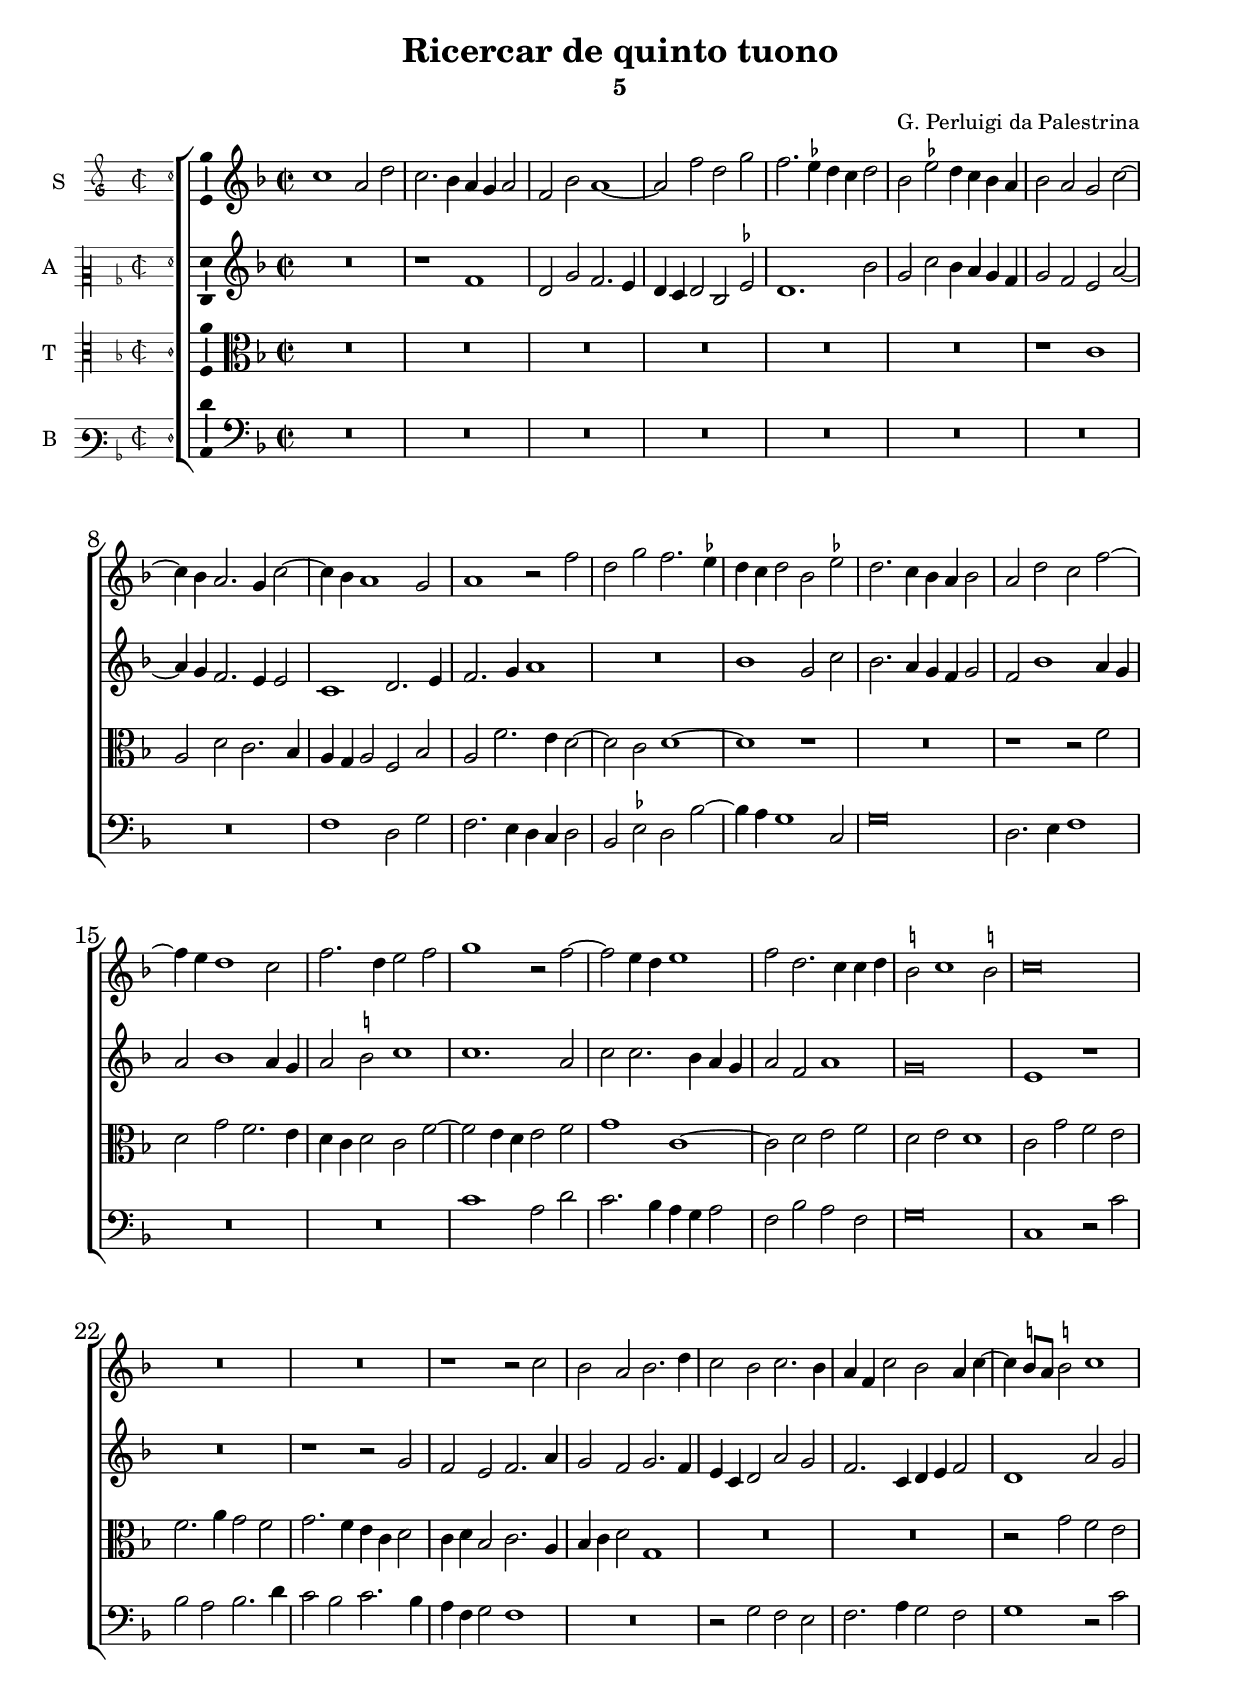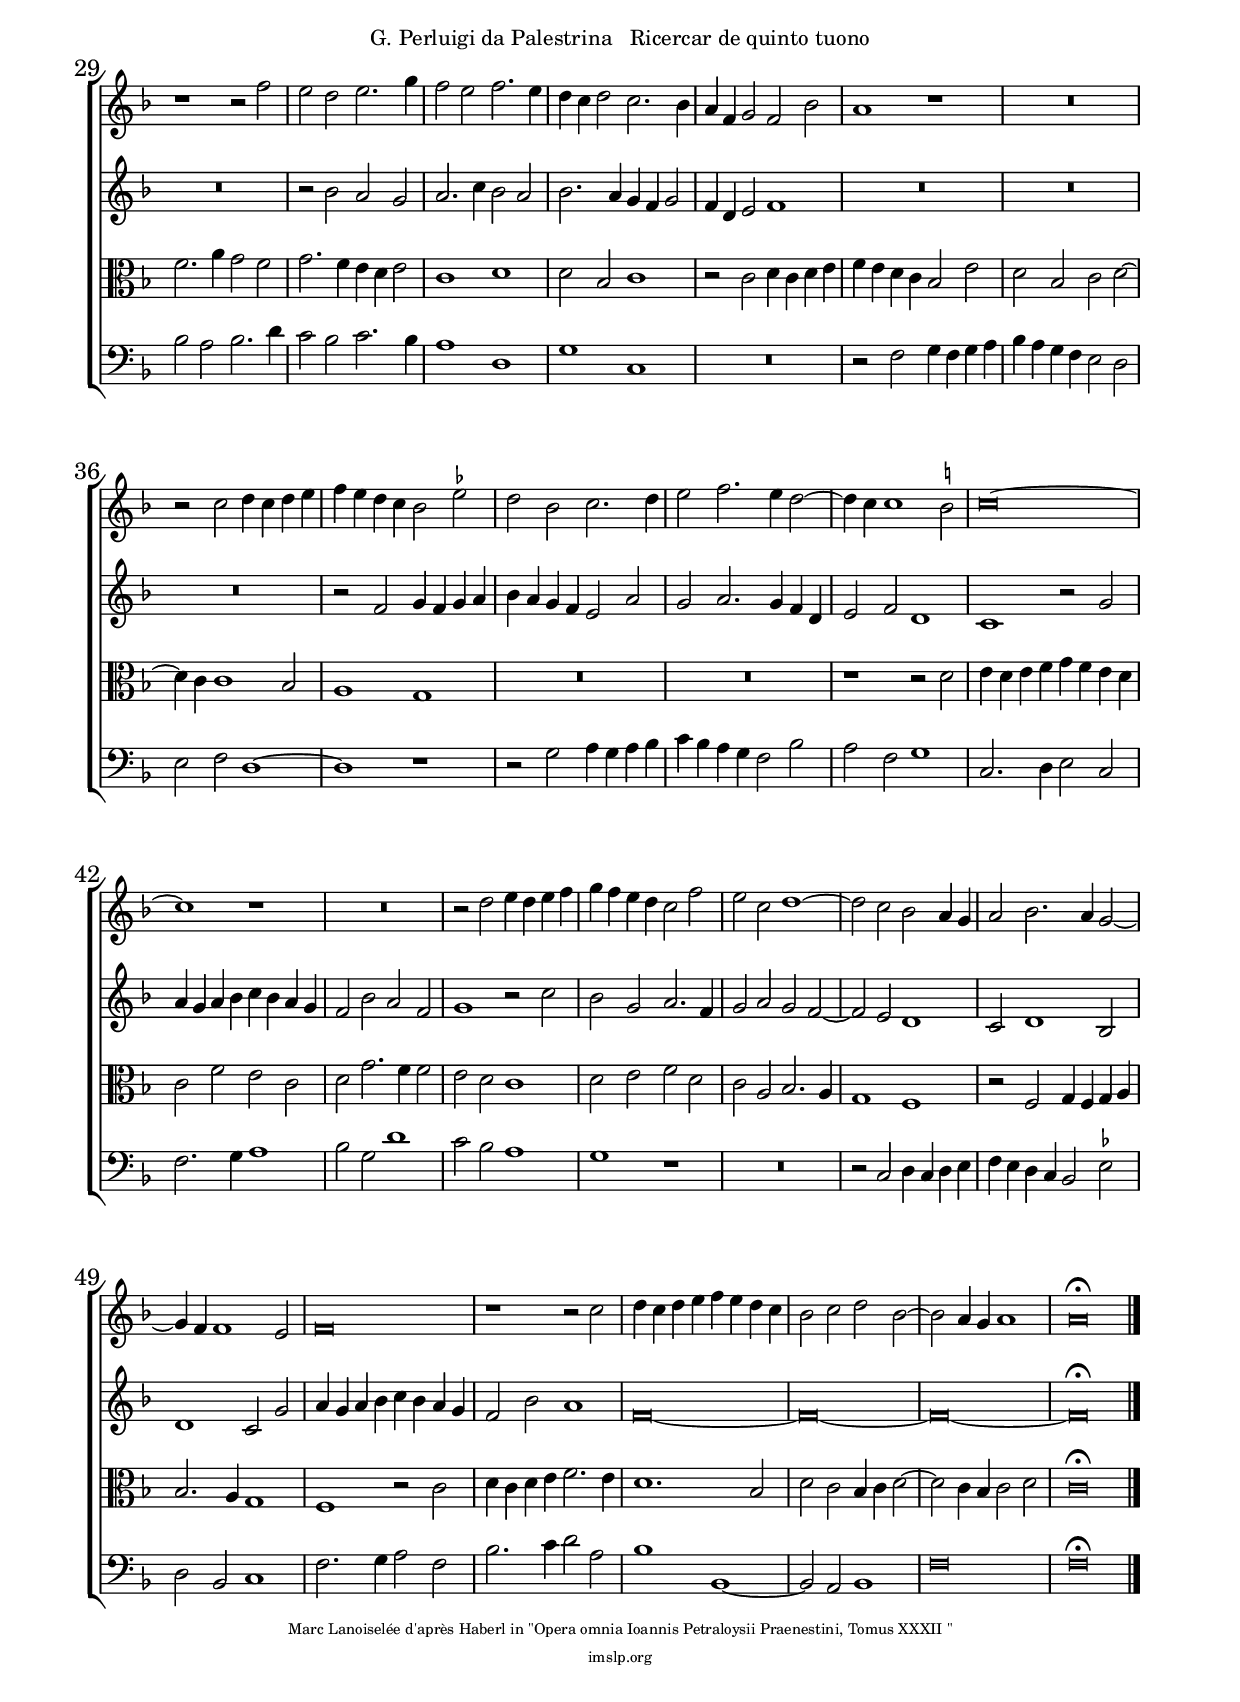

\paper {
  
  %indent = 20\mm  
  line-width = 176\mm		%160
  ragged-bottom = ##t
    oddHeaderMarkup = \markup \fill-line {
  % interpret markup if its not first page of the current book(part)
  \on-the-fly #not-first-page \line { "'"  \fromproperty #'header:title
"'" }
  }
  evenHeaderMarkup = \markup \fill-line {
  % interpret markup if its not first page of the current book(part)
  \on-the-fly #not-first-page \line {  \fromproperty #'header:composer " " \fromproperty #'header:title
 }
  }
  system-system-spacing = #'((basic-distance . 15) (padding . 1))
  bottom-margin = 15\mm
  
}

\layout {
  
   \context {
   \Score
   \override SpacingSpanner.common-shortest-duration =
    #(ly:make-moment 1/2)
  }
   %}
  \context {
  \Voice
  \consists "Ambitus_engraver"
  \override StaffSymbol.thickness = #1.75
  }
}


\version "2.19.40"

#(set-global-staff-size 18.5)

\header {
  
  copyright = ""
  
  title = "Ricercar de quinto tuono"
  
  subtitle = "5"
  
  composer = "G. Perluigi da Palestrina"
  
  arranger = ""
  
  instrument = ""
  
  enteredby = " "
  
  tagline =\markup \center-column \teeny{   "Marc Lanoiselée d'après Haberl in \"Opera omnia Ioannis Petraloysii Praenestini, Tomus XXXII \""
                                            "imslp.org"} 
  % metre = "metre"
  
  % opus = "opus"
  
  %piece = "Tragédie David et Jonathas 1688"
  
  % poet = "poet"
  
  %copyright = \markup { \fontsize #-3 "non-commercial copy Welcome. Arrangement Marc  Lanoiselée d'après fond Philidor BNF"}
  
  
  
  
  
}



%///////////////Outils pour Parties///////////////// 

%\partial 4*2 \repeat volta 2{  

%\alternative{{\partial 4*1 fin1 }  { fin2  \bar "|." }} 

%\set Staff.clefTransposition = #7

%^\markup{\center-column { (tr) }}

%\set Score.repeatCommands = #'((volta "1") ) 

%\set Score.repeatCommands = #'((volta #f))

%/////////////////////////////////////////////////////
ficta = { \once \set suggestAccidentals = ##t }
hem = ^\markup{  \pad-around #0.4 \rotate # -90  "[ "}  %hémiole sur une note

delb =\override Staff.BarLine.transparent = ##t %bar transparent
adelb = \revert Staff.BarLine.transparent      %fin bar transparent

Cbarre={  \numericTimeSignature  %C barré aves 4/2
  \time 2/1
  \once \override Staff.TimeSignature.stencil = #ly:text-interface::print 
  \once \override Staff.TimeSignature.text = \markup \musicglyph 
#"timesig.C22" 
  \time 4/2 }

%************PartieUn**********************************
IncipitPartieUn ={ 
  
  \time 2/2
  \clef "petrucci-g"
  \key c \major
  c''1}


  PartieUn = {
  \override NoteHead.style = #'baroque
  \override Score.BarNumber.font-size = #1
 \clef "petrucci-c1" %"treble"
 \key f \major
 \time 4/2
 \Cbarre
 \clef "treble"
 \time 4/4
  c''1 a'2 d''2  |  % 1
 c''2. bes'4 a'4 g'4 a'2  |  % 2
 f'2 bes'2 a'1 ~ |  % 3
 a'2 f''2 d''2 g''2  |  % 4
 f''2. \ficta ees''4 d''4 c''4 d''2  |  % 5
 bes'2 \ficta ees''2 d''4 c''4 bes'4 a'4  |  % 6
 %\break
 bes'2 a'2 g'2 c''2 ~ |  % 7
 c''4 bes'4 a'2. g'4 c''2 ~ |  % 8
 c''4 bes'4 a'1 g'2  |  % 9
 a'1 r2  f''2  |  % 10
 d''2 g''2 f''2. \ficta ees''4  |  % 11
 d''4 c''4 d''2 bes'2 \ficta ees''2  |  % 12
 d''2. c''4 bes'4 a'4 bes'2  |  % 13
 %\break
 a'2 d''2 c''2 f''2 ~ |  % 14
 f''4 e''4 d''1 c''2  |  % 15
 f''2. d''4 e''2 f''2  |  % 16
 g''1 r2 f''2 ~ |  % 17
 f''2 e''4 d''4 e''1  |  % 18
 f''2 d''2. c''4 c''4 d''4  |  % 19
 \ficta b'2 c''1 \ficta b'!2  |  % 20
 %\break
 c''\breve  |  % 21
 R\breve   |  % 22
 R\breve   |  % 23
 r1 r2  c''2  |  % 24
 bes'2 a'2 bes'2. d''4  |  % 25
 c''2 bes'2 c''2. bes'4  |  % 26
 a'4 f'4 c''2 bes'2 a'4 c''4 ~ |  % 27
 %%\break
 c''4 \ficta b'8 a'8 \ficta b'!2 c''1  |  % 28
 r1 r2  f''2  |  % 29
 e''2 d''2 e''2. g''4  |  % 30
 f''2 e''2 f''2. e''4  |  % 31
 d''4 c''4 d''2 c''2. bes'4  |  % 32
 a'4 f'4 g'2 f'2 bes'2  |  % 33
 a'1 r1   |  % 34
 %\break
 R\breve   |  % 35
 r2  c''2 d''4 c''4 d''4 e''4  |  % 36
 f''4 e''4 d''4 c''4 bes'2 \ficta ees''2  |  % 37
 d''2 bes'2 c''2. d''4  |  % 38
 e''2 f''2. e''4 d''2 ~ |  % 39
 d''4 c''4 c''1 \ficta b'2  |  % 40
 c''\breve ~ |  % 41
 %\break
 c''1 r1   |  % 42
 R\breve   |  % 43
 r2  d''2 e''4 d''4 e''4 f''4  |  % 44
 g''4 f''4 e''4 d''4 c''2 f''2  |  % 45
 e''2 c''2 d''1 ~ |  % 46
 d''2 c''2 bes'2 a'4 g'4  |  % 47
 a'2 bes'2. a'4 g'2 ~ |  % 48
 %\break
 g'4 f'4 f'1 e'2  |  % 49
 f'\breve  |  % 50
 r1 r2  c''2  |  % 51
 d''4 c''4 d''4 e''4 f''4 e''4 d''4 c''4  |  % 52
 bes'2 c''2 d''2 bes'2 ~ |  % 53
 bes'2 a'4 g'4 a'1  |  % 54
 a'\breve^\fermata
 \bar "|."

 


  }

 


 
  
%************PartieDeux**********************************
IncipitPartieDeux ={ 
  
  \time 2/2
  \clef "petrucci-c2"
  \key f \major
  f'1}


PartieDeux = {
  \override NoteHead.style = #'baroque
 \clef "treble"
 \key f \major
 \time 4/2
 \Cbarre
  R\breve   |  % 1
 r1  f'1  |  % 2
 d'2 g'2 f'2. e'4  |  % 3
 d'4 c'4 d'2 bes2 \ficta ees'2  |  % 4
 d'1. bes'2  |  % 5
 g'2 c''2 bes'4 a'4 g'4 f'4  |  % 6
 g'2 f'2 e'2 a'2 ~ |  % 7
 a'4 g'4 f'2. e'4 e'2  |  % 8
 c'1 d'2. e'4  |  % 9
 f'2. g'4 a'1  |  % 10
 R\breve   |  % 11
 bes'1 g'2 c''2  |  % 12
 bes'2. a'4 g'4 f'4 g'2  |  % 13
 f'2 bes'1 a'4 g'4  |  % 14
 a'2 bes'1 a'4 g'4  |  % 15
 a'2 \ficta b'2 c''1  |  % 16
 c''1. a'2  |  % 17
 c''2 c''2. bes'4 a'4 g'4  |  % 18
 a'2 f'2 a'1  |  % 19
 g'\breve  |  % 20
 e'1 r1   |  % 21
 R\breve   |  % 22
 r1 r2  g'2  |  % 23
 f'2 e'2 f'2. a'4  |  % 24
 g'2 f'2 g'2. f'4  |  % 25
 e'4 c'4 d'2 a'2 g'2  |  % 26
 f'2. c'4 d'4 e'4 f'2  |  % 27
 d'1 a'2 g'2  |  % 28
 R\breve   |  % 29
 r2  bes'2 a'2 g'2  |  % 30
 a'2. c''4 bes'2 a'2  |  % 31
 bes'2. a'4 g'4 f'4 g'2  |  % 32
 f'4 d'4 e'2 f'1  |  % 33
 R\breve*3   |  % 34
 
 r2  f'2 g'4 f'4 g'4 a'4  |  % 37
 bes'4 a'4 g'4 f'4 e'2 a'2  |  % 38
 g'2 a'2. g'4 f'4 d'4  |  % 39
 e'2 f'2 d'1  |  % 40
 c'1 r2 g'2  |  % 41
 a'4 g'4 a'4 bes'4 c''4 bes'4 a'4 g'4  |  % 42
 f'2 bes'2 a'2 f'2  |  % 43
 g'1 r2  c''2  |  % 44
 bes'2 g'2 a'2. f'4  |  % 45
 g'2 a'2 g'2 f'2 ~ |  % 46
 f'2 e'2 d'1  |  % 47
 c'2 d'1 bes2  |  % 48
 d'1 c'2 g'2  |  % 49
 a'4 g'4 a'4 bes'4 c''4 bes'4 a'4 g'4  |  % 50
 f'2 bes'2 a'1  |  % 51
 f'\breve ~ |  % 52
 f'\breve ~ |  % 53
 f'\breve ~ |  % 54
 f'\breve^\fermata
 \bar "|."


}


%****************Partietrois********************************
IncipitPartieTrois ={  
  \time 2/2
  \clef "petrucci-c3"
  \key f \major
  c'1}



PartieTrois = {
  \override NoteHead.style = #'baroque
 \clef "alto"  
 \key f \major
 \time 4/2
 \Cbarre
  R\breve*6   |  % 1
 
 r1  c'1  |  % 7
 a2 d'2 c'2. bes4  |  % 8
 a4 g4 a2 f2 bes2  |  % 9
 a2 f'2. e'4 d'2 ~ |  % 10
 d'2 c'2 d'1 ~ |  % 11
 d'1 r1   |  % 12
 R\breve   |  % 13
 r1 r2  f'2  |  % 14
 d'2 g'2 f'2. e'4  |  % 15
 d'4 c'4 d'2 c'2 f'2 ~ |  % 16
 f'2 e'4 d'4 e'2 f'2  |  % 17
 g'1 c'1 ~ |  % 18
 c'2 d'2 e'2 f'2  |  % 19
 d'2 e'2 d'1  |  % 20
 c'2 g'2 f'2 e'2  |  % 21
 f'2. a'4 g'2 f'2  |  % 22
 g'2. f'4 e'4 c'4 d'2  |  % 23
 c'4 d'4 bes2 c'2. a4  |  % 24
 bes4 c'4 d'2 g1  |  % 25
 R\breve*2   |  % 26
 
 r2  g'2 f'2 e'2  |  % 28
 f'2. a'4 g'2 f'2  |  % 29
 g'2. f'4 e'4 d'4 e'2  |  % 30
 c'1 d'1  |  % 31
 d'2 bes2 c'1  |  % 32
 r2  c'2 d'4 c'4 d'4 e'4  |  % 33
 f'4 e'4 d'4 c'4 bes2 e'2  |  % 34
 d'2 bes2 c'2 d'2 ~ |  % 35
 d'4 c'4 c'1 bes2  |  % 36
 a1 g1  |  % 37
 R\breve*2   |  % 38
 
 r1 r2  d'2  |  % 40
 e'4 d'4 e'4 f'4 g'4 f'4 e'4 d'4  |  % 41
 c'2 f'2 e'2 c'2  |  % 42
 d'2 g'2. f'4 f'2  |  % 43
 e'2 d'2 c'1  |  % 44
 d'2 e'2 f'2 d'2  |  % 45
 c'2 a2 bes2. a4  |  % 46
 g1 f1  |  % 47
 r2  f2 g4 f4 g4 a4  |  % 48
 bes2. a4 g1  |  % 49
 f1 r2  c'2  |  % 50
 d'4 c'4 d'4 e'4 f'2. e'4  |  % 51
 d'1. bes2  |  % 52
 d'2 c'2 bes4 c'4 d'2 ~ |  % 53
 d'2 c'4 bes4 c'2 d'2  |  % 54
 c'\breve^\fermata
 \bar "|."
  

}


%****************PartieQuatre********************************
IncipitPartieQuatre ={  
   \time 2/2
  \clef "varbaritone"
  \key f \major
  f1}


PartieQuatre = {
  \override NoteHead.style = #'baroque
 \clef "bass"
 \key f \major
 \time 4/2
 \Cbarre
 R\breve*8   |  % 1
 
 f1 d2 g2  |  % 9
 f2. e4 d4 c4 d2  |  % 10
 bes,2 \ficta ees2 d2 bes2 ~ |  % 11
 bes4 a4 g1 c2  |  % 12
 g\breve  |  % 13
 d2. e4 f1  |  % 14
 R\breve*2   |  % 15
 
 c'1 a2 d'2  |  % 17
 c'2. bes4 a4 g4 a2  |  % 18
 f2 bes2 a2 f2  |  % 19
 g\breve  |  % 20
 c1 r2  c'2  |  % 21
 bes2 a2 bes2. d'4  |  % 22
 c'2 bes2 c'2. bes4  |  % 23
 a4 f4 g2 f1  |  % 24
 R\breve   |  % 25
 r2  g2 f2 e2  |  % 26
 f2. a4 g2 f2  |  % 27
 g1 r2  c'2  |  % 28
 bes2 a2 bes2. d'4  |  % 29
 c'2 bes2 c'2. bes4  |  % 30
 a1 d1  |  % 31
 g1 c1  |  % 32
 R\breve   |  % 33
 r2  f2 g4 f4 g4 a4  |  % 34
 bes4 a4 g4 f4 e2 d2  |  % 35
 e2 f2 d1 ~ |  % 36
 d1 r1   |  % 37
 r2  g2 a4 g4 a4 bes4  |  % 38
 c'4 bes4 a4 g4 f2 bes2  |  % 39
 a2 f2 g1  |  % 40
 c2. d4 e2 c2  |  % 41
 f2. g4 a1  |  % 42
 bes2 g2 d'1  |  % 43
 c'2 bes2 a1  |  % 44
 g1 r1   |  % 45
 R\breve   |  % 46
 r2  c2 d4 c4 d4 e4  |  % 47
 f4 e4 d4 c4 bes,2 \ficta ees2  |  % 48
 d2 bes,2 c1  |  % 49
 f2. g4 a2 f2  |  % 50
 bes2. c'4 d'2 a2  |  % 51
 bes1 bes,1 ~  |  % 52
 bes,2 a,2 bes,1  |  % 53
 f\breve  |  % 54
 f\breve^\fermata
 \bar "|."


}


%************************************************
\score {
  
  
  \new ChoirStaff { 
  <<

  \new Voice = "PartieUn"  <<

   \set Staff.instrumentName = #"S"
   \incipit \IncipitPartieUn
   
   \PartieUn 
   
  >>
  %-----------------------------------------------------------
  \new Voice = "PartieUn"  <<

   \set Staff.instrumentName = #"A"
   \incipit \IncipitPartieDeux
   
   \PartieDeux
   
   
  >>
  
  %----------------------------------------------------------
  
  \new Voice = "PartieUn"  <<

   \set Staff.instrumentName = #"T"
   \incipit \IncipitPartieTrois
   \PartieTrois
   
  >>
  %--------------------------------------------------------------
  
  \new Voice = "PartieUn"  <<

   \set Staff.instrumentName = #"B"
   \incipit \IncipitPartieQuatre
  
  \PartieQuatre
  
  
  >>
 
  %---------------------------------------------------------------
  
   
  >>
}
  \layout {
   
  }
 \midi {
    \set Score.midiInstrument = #"oboe"
  \tempo 1 = 44
  }
}

